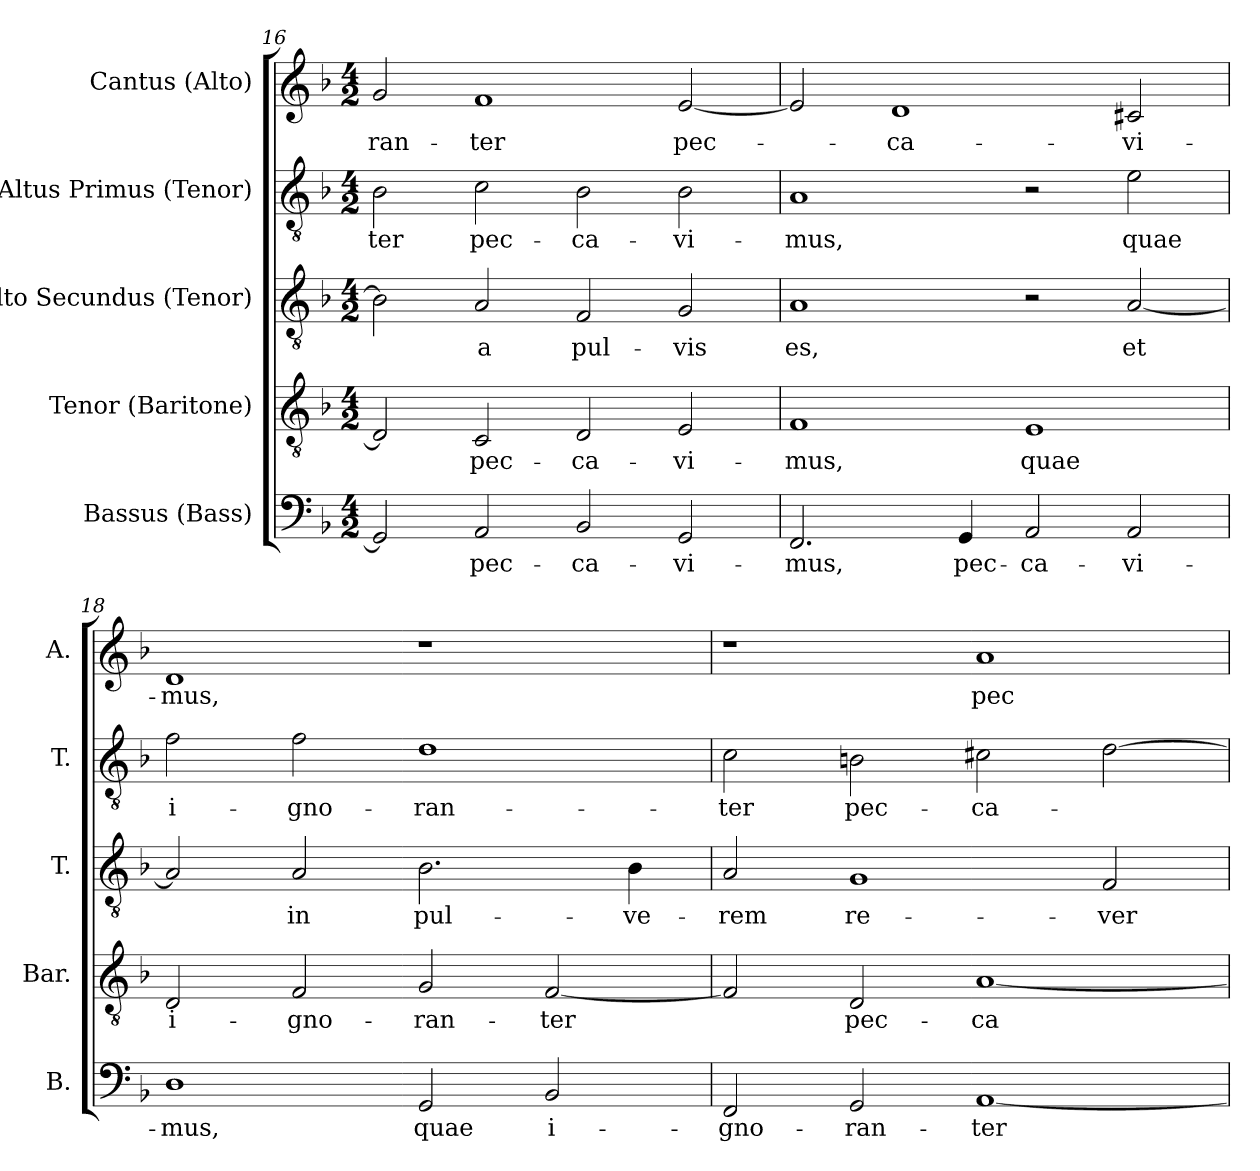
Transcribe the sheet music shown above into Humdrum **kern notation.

**kern	**text	**kern	**text	**kern	**text	**kern	**text	**kern	**text
*part5	*part5	*part4	*part4	*part3	*part3	*part2	*part2	*part1	*part1
*staff5	*staff5	*staff4	*staff4	*staff3	*staff3	*staff2	*staff2	*staff1	*staff1
*I"Bassus (Bass)	*	*I"Tenor (Baritone)	*	*I"Alto Secundus (Tenor)	*	*I"Altus Primus (Tenor)	*	*I"Cantus (Alto)	*
*I'B.	*	*I'Bar.	*	*I'T.	*	*I'T.	*	*I'A.	*
*clefF4	*	*clefGv2	*	*clefGv2	*	*clefGv2	*	*clefG2	*
*	*	*ITrd7c12	*	*ITrd7c12	*	*ITrd7c12	*	*	*
*k[b-]	*	*k[b-]	*	*k[b-]	*	*k[b-]	*	*k[b-]	*
*F:	*	*F:	*	*F:	*	*F:	*	*F:	*
*M4/2	*	*M4/2	*	*M4/2	*	*M4/2	*	*M4/2	*
=16	=16	=16	=16	=16	=16	=16	=16	=16	=16
!	!	!	!	!	!	!	!LO:LY:b:color=#000000	!	!
!	!	!	!	!	!	!	!	!	!LO:LY:b:color=#000000
2GGi/]	.	2DDi/]	.	2BB-i\]	.	2BB-i\	-ter	2gi/	-ran-
!	!LO:LY:b:color=#000000	!	!	!	!	!	!	!	!
!	!	!	!LO:LY:b:color=#000000	!	!	!	!	!	!
!	!	!	!	!	!LO:LY:b:color=#000000	!	!	!	!
!	!	!	!	!	!	!	!LO:LY:b:color=#000000	!	!
!	!	!	!	!	!	!	!	!	!LO:LY:b:color=#000000
2AAi/	pec-	2CCi/	pec-	2AAi/	-a	2Ci\	pec-	1fi	-ter
!	!LO:LY:b:color=#000000	!	!	!	!	!	!	!	!
!	!	!	!LO:LY:b:color=#000000	!	!	!	!	!	!
!	!	!	!	!	!LO:LY:b:color=#000000	!	!	!	!
!	!	!	!	!	!	!	!LO:LY:b:color=#000000	!	!
2BB-i/	-ca-	2DDi/	-ca-	2FFi/	pul-	2BB-i\	-ca-	.	.
!	!LO:LY:b:color=#000000	!	!	!	!	!	!	!	!
!	!	!	!LO:LY:b:color=#000000	!	!	!	!	!	!
!	!	!	!	!	!LO:LY:b:color=#000000	!	!	!	!
!	!	!	!	!	!	!	!LO:LY:b:color=#000000	!	!
!	!	!	!	!	!	!	!	!	!LO:LY:b:color=#000000
2GGi/	-vi-	2EEi/	-vi-	2GGi/	-vis	2BB-i\	-vi-	[2ei/	pec-
=17	=17	=17	=17	=17	=17	=17	=17	=17	=17
!	!LO:LY:b:color=#000000	!	!	!	!	!	!	!	!
!	!	!	!LO:LY:b:color=#000000	!	!	!	!	!	!
!	!	!	!	!	!LO:LY:b:color=#000000	!	!	!	!
!	!	!	!	!	!	!	!LO:LY:b:color=#000000	!	!
2.FFi/	-mus,	1FFi	-mus,	1AAi	es,	1AAi	-mus,	2ei/]	.
!	!	!	!	!	!	!	!	!	!LO:LY:b:color=#000000
.	.	.	.	.	.	.	.	1di	-ca-
!	!LO:LY:b:color=#000000	!	!	!	!	!	!	!	!
4GGi/	pec-	.	.	.	.	.	.	.	.
!	!LO:LY:b:color=#000000	!	!	!	!	!	!	!	!
!	!	!	!LO:LY:b:color=#000000	!	!	!	!	!	!
2AAi/	-ca-	1EEi	quae	2r	.	2r	.	.	.
!	!LO:LY:b:color=#000000	!	!	!	!	!	!	!	!
!	!	!	!	!	!LO:LY:b:color=#000000	!	!	!	!
!	!	!	!	!	!	!	!LO:LY:b:color=#000000	!	!
!	!	!	!	!	!	!	!	!	!LO:LY:b:color=#000000
2AAi/	-vi-	.	.	[2AAi/	et	2Ei\	quae	2c#Xi/	-vi-
=18	=18	=18	=18	=18	=18	=18	=18	=18	=18
!	!LO:LY:b:color=#000000	!	!	!	!	!	!	!	!
!	!	!	!LO:LY:b:color=#000000	!	!	!	!	!	!
!	!	!	!	!	!	!	!LO:LY:b:color=#000000	!	!
!	!	!	!	!	!	!	!	!	!LO:LY:b:color=#000000
1Di	-mus,	2DDi/	i-	2AAi/]	.	2Fi\	i-	1di	-mus,
!	!	!	!LO:LY:b:color=#000000	!	!	!	!	!	!
!	!	!	!	!	!LO:LY:b:color=#000000	!	!	!	!
!	!	!	!	!	!	!	!LO:LY:b:color=#000000	!	!
.	.	2FFi/	-gno-	2AAi/	in	2Fi\	-gno-	.	.
!	!LO:LY:b:color=#000000	!	!	!	!	!	!	!	!
!	!	!	!LO:LY:b:color=#000000	!	!	!	!	!	!
!	!	!	!	!	!LO:LY:b:color=#000000	!	!	!	!
!	!	!	!	!	!	!	!LO:LY:b:color=#000000	!	!
2GGi/	quae	2GGi/	-ran-	2.BB-i\	pul-	1Di	-ran-	1r	.
!	!LO:LY:b:color=#000000	!	!	!	!	!	!	!	!
!	!	!	!LO:LY:b:color=#000000	!	!	!	!	!	!
2BB-i/	i-	[2FFi/	-ter	.	.	.	.	.	.
!	!	!	!	!	!LO:LY:b:color=#000000	!	!	!	!
.	.	.	.	4BB-i\	-ve-	.	.	.	.
=19	=19	=19	=19	=19	=19	=19	=19	=19	=19
!	!LO:LY:b:color=#000000	!	!	!	!	!	!	!	!
!	!	!	!	!	!LO:LY:b:color=#000000	!	!	!	!
!	!	!	!	!	!	!	!LO:LY:b:color=#000000	!	!
2FFi/	-gno-	2FFi/]	.	2AAi/	-rem	2Ci\	-ter	1r	.
!	!LO:LY:b:color=#000000	!	!	!	!	!	!	!	!
!	!	!	!LO:LY:b:color=#000000	!	!	!	!	!	!
!	!	!	!	!	!LO:LY:b:color=#000000	!	!	!	!
!	!	!	!	!	!	!	!LO:LY:b:color=#000000	!	!
2GGi/	-ran-	2DDi/	pec-	1GGi	re-	2BBni\	pec-	.	.
!	!LO:LY:b:color=#000000	!	!	!	!	!	!	!	!
!	!	!	!LO:LY:b:color=#000000	!	!	!	!	!	!
!	!	!	!	!	!	!	!LO:LY:b:color=#000000	!	!
!	!	!	!	!	!	!	!	!	!LO:LY:b:color=#000000
[1AAi	-ter	[1AAi	-ca-	.	.	2C#Xi\	-ca-	1ai	pec-
!	!	!	!	!	!LO:LY:b:color=#000000	!	!	!	!
.	.	.	.	2FFi/	-ver-	[2Di\	.	.	.
=	=	=	=	=	=	=	=	=	=
*-	*-	*-	*-	*-	*-	*-	*-	*-	*-
